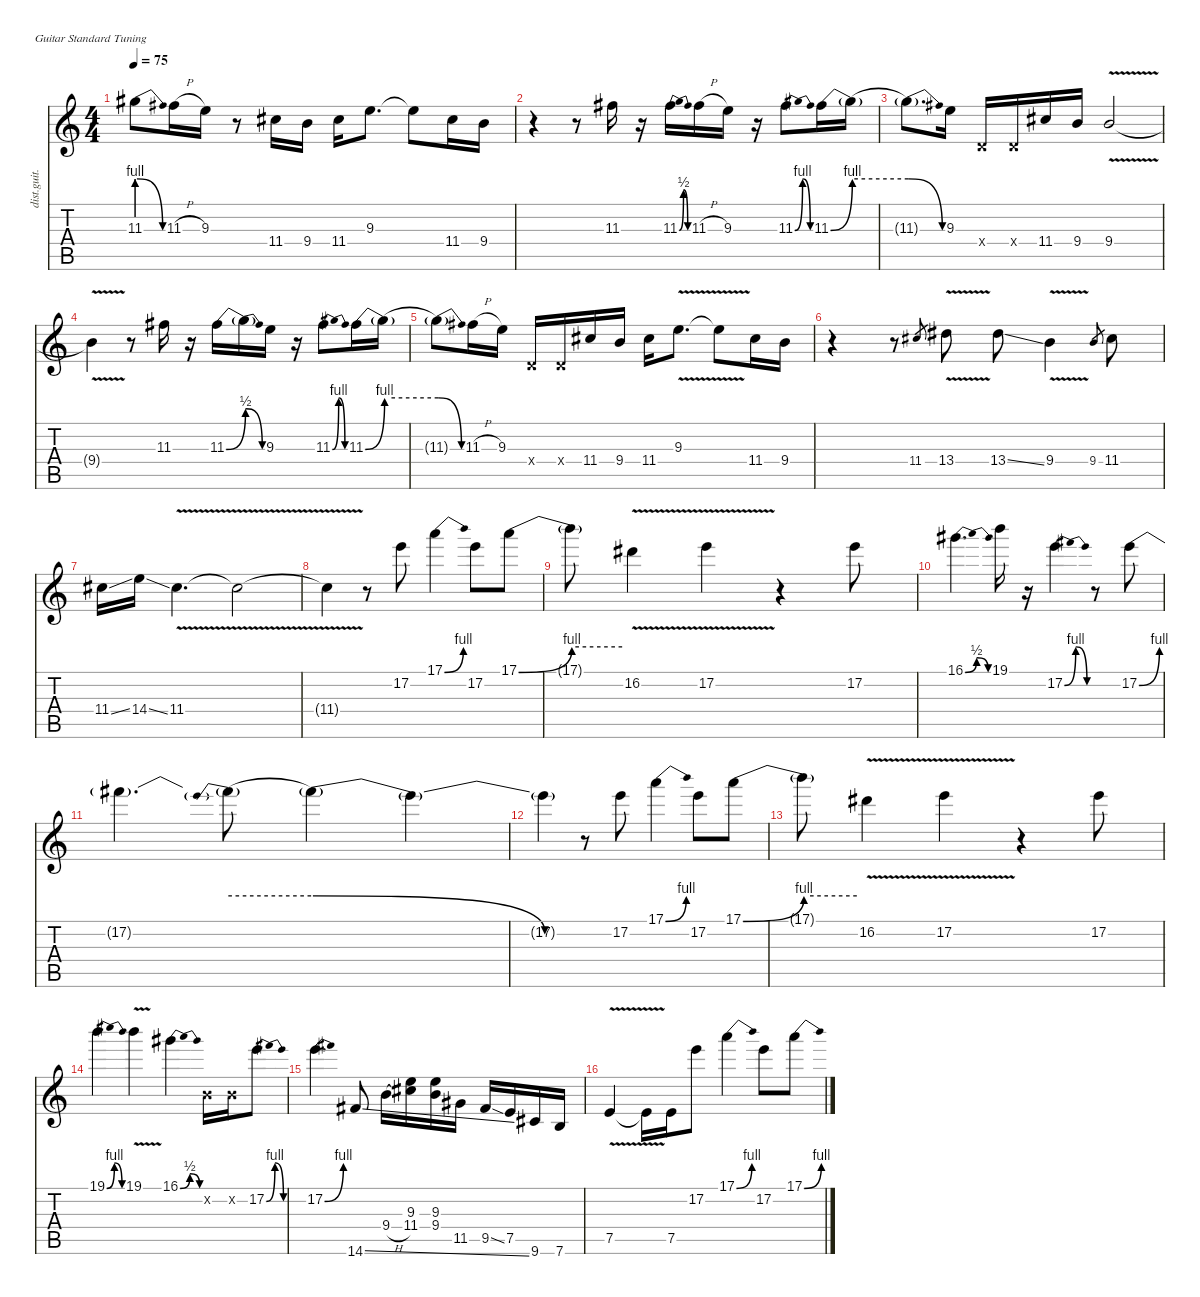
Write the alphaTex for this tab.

\defaultSystemsLayout 4
\hideDynamics
\bracketExtendMode nobrackets
\otherSystemsTrackNameOrientation horizontal
\track ("Guitar Solo" "dist.guit.") {instrument distortionguitar}
\staff {score tabs}
\tuning (E4 B3 G3 D3 A2 E2)
\ts (4 4)
\tempo 75
\clef g2
\ks c
11.3{be (release 0 4 60 0) t}.8{dy f beam Down} 11.3{h acc #}.16{beam Down} 9.3.16{beam Down} r.8{beam Down} 11.4{acc #}.16{beam Down} 9.4.16{beam Down} 11.4{acc #}.16{beam Down} 9.3.8{d beam Down} 9.3{t}.8{beam Down} 11.4{acc #}.16{beam Down} 9.4.16{beam Down} |
r.4{beam Down} r.8{beam Down} 11.3{acc #}.16{beam Down} r.16{beam Down} 11.3{be (bendrelease 0 0 15 2 30 2 45 0) acc #}.16{beam Down} 11.3{h acc #}.16{beam Down} 9.3.16{beam Down} r.16{beam Down} 11.3{be (bendrelease 0 0 15 4 30 4 45 0) acc #}.8{beam Down} 11.3{be (bend 0 0 60 4) acc #}.16{beam Down} 11.3{be (hold 0 4 60 4) t}.16{beam Down} |
11.3{be (release 0 4 60 0) t}.8{d beam Down} 9.3.16{beam Down} 0.4{x}.16{beam Up} 0.4{x}.16{beam Up} 11.4{acc #}.16{beam Up} 9.4.16{beam Up} 9.4{v}.2{beam Up} |
9.4{v t}.4{beam Down} r.8{beam Down} 11.3{acc #}.16{beam Down} r.16{beam Down} 11.3{be (bend 0 0 60 2) acc #}.16{beam Down} 11.3{be (release 0 2 60 0) t}.16{beam Down} 9.3.16{beam Down} r.16{beam Down} 11.3{be (bendrelease 0 0 15 4 30 4 45 0) acc #}.8{beam Down} 11.3{be (bend 0 0 60 4) acc #}.16{beam Down} 11.3{be (hold 0 4 60 4) t}.16{beam Down} |
11.3{be (release 0 4 60 0) t}.8{beam Down} 11.3{h acc #}.16{beam Down} 9.3.16{beam Down} 0.4{x}.16{beam Up} 0.4{x}.16{beam Up} 11.4{acc #}.16{beam Up} 9.4.16{beam Up} 11.4{acc #}.16{beam Down} 9.3{v}.8{d beam Down} 9.3{v t}.8{beam Down} 11.4{acc #}.16{beam Down} 9.4.16{beam Down} |
r.4{beam Down} r.8{beam Down} 11.4{acc #}.8{gr dy mf beam Up} 13.4{v acc #}.8{dy f beam Down} 13.4{ss acc #}.8{dy mp beam Down} 9.4{v}.4{dy f beam Down} 9.4.8{gr dy mf beam Up} 11.4{acc #}.8{dy f beam Down} |
11.4{ss acc #}.16{beam Down} 14.4{ss}.16{beam Down} 11.4{v acc #}.4{d beam Down} 11.4{v t acc #}.2{beam Down} |
11.4{v t acc #}.4{beam Down} r.8{beam Down} 17.2.8{beam Down} 17.1{be (bend 0 0 30 4)}.4{beam Down} 17.2.8{beam Down} 17.1{be (bend 0 0 60 4)}.8{beam Down} |
17.1{be (hold 0 4 60 4) t}.8{beam Down} 16.2{v acc #}.4{beam Down} 17.2{v}.4{beam Down} r.4{beam Down} 17.2.8{beam Down} |
16.1{be (bendrelease 0 0 15 2 30 2 45 0) acc #}.4{d beam Down} 19.1.16{beam Down} r.16{beam Down} 17.2{be (bendrelease 0 0 15 4 30 4 45 0)}.4{beam Down} r.8{beam Down} 17.2{be (bend 0 0 60 4)}.8{beam Down} |
17.2{t}.4{d beam Down} 17.2{be (prebend 0 4 60 4) t}.8{beam Down} 17.2{be (release 0 4 60 0) t}.4{beam Down} 17.2{t}.4{beam Down} |
17.2{be (hold 0 0 60 0) t}.4{beam Down} r.8{beam Down} 17.2.8{beam Down} 17.1{be (bend 0 0 30 4)}.4{beam Down} 17.2.8{beam Down} 17.1{be (bend 0 0 60 4)}.8{beam Down} |
17.1{be (hold 0 4 60 4) t}.8{beam Down} 16.2{v acc #}.4{beam Down} 17.2{v}.4{beam Down} r.4{beam Down} 17.2.8{beam Down} |
19.1{be (bendrelease 0 0 15 4 30 4 45 0)}.4{beam Down} 19.1{v}.4{beam Down} 16.1{be (bendrelease 0 0 15 2 30 2 45 0) acc #}.4{beam Down} 0.2{x}.16{beam Down} 0.2{x}.16{beam Down} 17.2{be (bendrelease 0 0 15 4 30 4 45 0)}.8{beam Down} |
17.2{be (bend 0 0 30 4)}.4{d beam Down} 14.6{ss acc #}.8{beam Up} 9.4{h}.16{beam Down} (9.3 11.4{acc #}).16{beam Down} (9.3 9.4).16{beam Down} 11.5{acc #}.16{beam Down} 9.5{ss acc #}.16{beam Up} 7.5.16{beam Up} 9.6{acc #}.16{beam Up} 7.6.16{beam Up} |
7.5{v}.4{beam Up} 7.5{v t}.16{beam Down} 7.5.16{beam Down} 17.2.8{beam Down} 17.1{be (bend 0 0 30 4)}.4{beam Down} 17.2.8{beam Down} 17.1{be (bend 0 0 60 4)}.8{beam Down}
